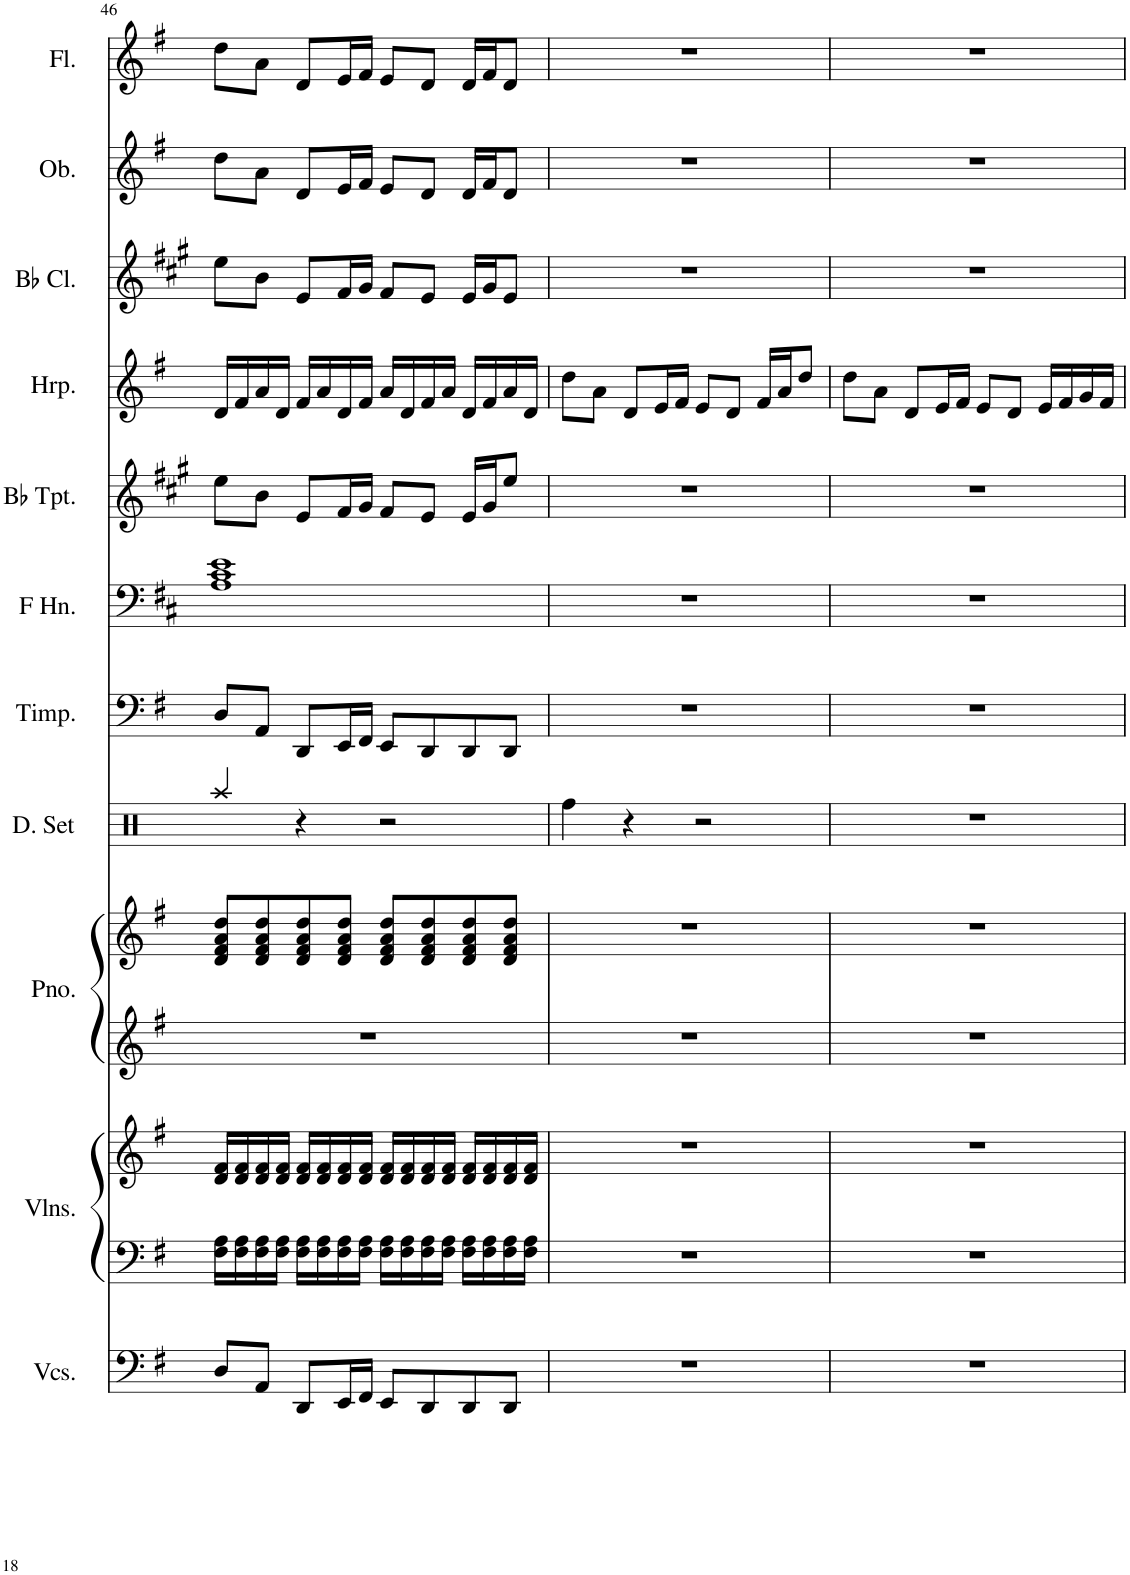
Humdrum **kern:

**kern	**kern	**kern	**kern	**kern	**kern	**kern	**kern	**kern	**kern	**kern	**kern	**kern
*part11	*part10	*part10	*part9	*part9	*part8	*part7	*part6	*part5	*part4	*part3	*part2	*part1
*staff13	*staff12	*staff11	*staff10	*staff9	*staff8	*staff7	*staff6	*staff5	*staff4	*staff3	*staff2	*staff1
*I"Violoncellos	*I"Violins	*	*I"Piano, Vl.I	*	*I"Drumset	*I"Timpani	*I"Horn in F	*I"Bb Trumpet	*I"Harp	*I"Bb Clarinet	*I"Oboe	*I"Flute
*I'Vcs.	*I'Vlns.	*	*I'Pno.	*	*I'D. Set	*I'Timp.	*	*I'Bb Tpt.	*I'Hrp.	*I'Bb Cl.	*I'Ob.	*I'Fl.
!!LO:PB:g=z
*clefF4	*clefF4	*clefG2	*clefG2	*clefG2	*clefX	*clefF4	*clefF4	*clefG2	*clefG2	*clefG2	*clefG2	*clefG2
*	*	*	*	*	*	*	*Trd4c7	*Trd1c2	*	*Trd1c2	*	*
*k[f#]	*k[f#]	*k[f#]	*k[f#]	*k[f#]	*k[]	*k[f#]	*k[f#c#]	*k[f#c#g#]	*k[f#]	*k[f#c#g#]	*k[f#]	*k[f#]
*M4/4	*M4/4	*M4/4	*M4/4	*M4/4	*M4/4	*M4/4	*M4/4	*M4/4	*M4/4	*M4/4	*M4/4	*M4/4
=46	=46	=46	=46	=46	=46	=46	=46	=46	=46	=46	=46	=46
8D/L	16F#\ 16A\LL	16d/ 16f#/LL	1r	8d/ 8f#/ 8a/ 8dd/L	4Raa/	8D/L	1A 1c# 1e	8ee\L	16d/LL	8ee\L	8dd\L	8dd\L
.	16F#\ 16A\	16d/ 16f#/	.	.	.	.	.	.	16f#/	.	.	.
8AA/J	16F#\ 16A\	16d/ 16f#/	.	8d/ 8f#/ 8a/ 8dd/	.	8AA/J	.	8b\J	16a/	8b\J	8a\J	8a\J
.	16F#\ 16A\JJ	16d/ 16f#/JJ	.	.	.	.	.	.	16d/JJ	.	.	.
8DD/L	16F#\ 16A\LL	16d/ 16f#/LL	.	8d/ 8f#/ 8a/ 8dd/	4r	8DD/L	.	8e/L	16f#/LL	8e/L	8d/L	8d/L
.	16F#\ 16A\	16d/ 16f#/	.	.	.	.	.	.	16a/	.	.	.
16EE/L	16F#\ 16A\	16d/ 16f#/	.	8d/ 8f#/ 8a/ 8dd/J	.	16EE/L	.	16f#/L	16d/	16f#/L	16e/L	16e/L
16FF#/JJ	16F#\ 16A\JJ	16d/ 16f#/JJ	.	.	.	16FF#/JJ	.	16g#/JJ	16f#/JJ	16g#/JJ	16f#/JJ	16f#/JJ
8EE/L	16F#\ 16A\LL	16d/ 16f#/LL	.	8d/ 8f#/ 8a/ 8dd/L	2r	8EE/L	.	8f#/L	16a/LL	8f#/L	8e/L	8e/L
.	16F#\ 16A\	16d/ 16f#/	.	.	.	.	.	.	16d/	.	.	.
8DD/	16F#\ 16A\	16d/ 16f#/	.	8d/ 8f#/ 8a/ 8dd/	.	8DD/	.	8e/J	16f#/	8e/J	8d/J	8d/J
.	16F#\ 16A\JJ	16d/ 16f#/JJ	.	.	.	.	.	.	16a/JJ	.	.	.
8DD/	16F#\ 16A\LL	16d/ 16f#/LL	.	8d/ 8f#/ 8a/ 8dd/	.	8DD/	.	16e/LL	16d/LL	16e/LL	16d/LL	16d/LL
.	16F#\ 16A\	16d/ 16f#/	.	.	.	.	.	16g#/J	16f#/	16g#/J	16f#/J	16f#/J
8DD/J	16F#\ 16A\	16d/ 16f#/	.	8d/ 8f#/ 8a/ 8dd/J	.	8DD/J	.	8ee/J	16a/	8e/J	8d/J	8d/J
.	16F#\ 16A\JJ	16d/ 16f#/JJ	.	.	.	.	.	.	16d/JJ	.	.	.
=47	=47	=47	=47	=47	=47	=47	=47	=47	=47	=47	=47	=47
1r	1r	1r	1r	1r	4Rff\	1r	1r	1r	8dd\L	1r	1r	1r
.	.	.	.	.	.	.	.	.	8a\J	.	.	.
.	.	.	.	.	4r	.	.	.	8d/L	.	.	.
.	.	.	.	.	.	.	.	.	16e/L	.	.	.
.	.	.	.	.	.	.	.	.	16f#/JJ	.	.	.
.	.	.	.	.	2r	.	.	.	8e/L	.	.	.
.	.	.	.	.	.	.	.	.	8d/J	.	.	.
.	.	.	.	.	.	.	.	.	16f#/LL	.	.	.
.	.	.	.	.	.	.	.	.	16a/J	.	.	.
.	.	.	.	.	.	.	.	.	8dd/J	.	.	.
=48	=48	=48	=48	=48	=48	=48	=48	=48	=48	=48	=48	=48
1r	1r	1r	1r	1r	1r	1r	1r	1r	8dd\L	1r	1r	1r
.	.	.	.	.	.	.	.	.	8a\J	.	.	.
.	.	.	.	.	.	.	.	.	8d/L	.	.	.
.	.	.	.	.	.	.	.	.	16e/L	.	.	.
.	.	.	.	.	.	.	.	.	16f#/JJ	.	.	.
.	.	.	.	.	.	.	.	.	8e/L	.	.	.
.	.	.	.	.	.	.	.	.	8d/J	.	.	.
.	.	.	.	.	.	.	.	.	16e/LL	.	.	.
.	.	.	.	.	.	.	.	.	16f#/	.	.	.
.	.	.	.	.	.	.	.	.	16g/	.	.	.
.	.	.	.	.	.	.	.	.	16f#/JJ	.	.	.
=	=	=	=	=	=	=	=	=	=	=	=	=
*-	*-	*-	*-	*-	*-	*-	*-	*-	*-	*-	*-	*-
